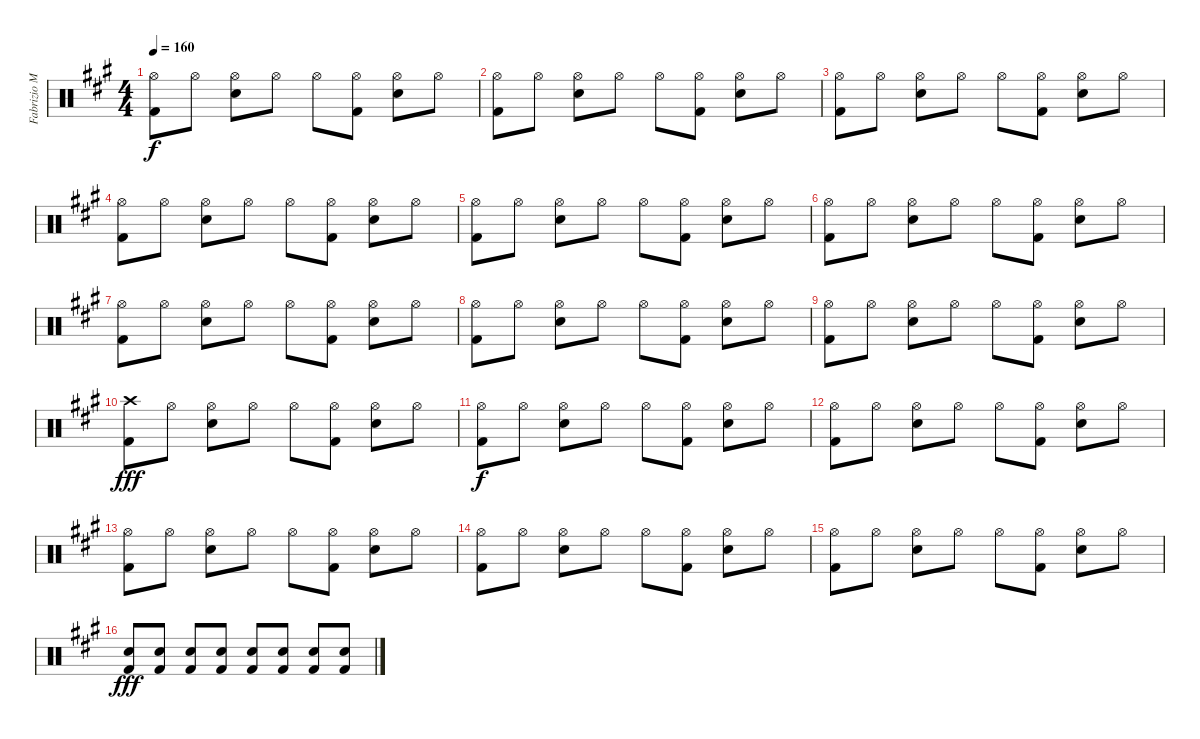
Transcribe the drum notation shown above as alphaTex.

\track ("Fabrizio Moretti" "Fabrizio M") {instrument percussion}
\staff {score}
\articulation defaults
\ts (4 4)
\tempo 160
\clef neutral
\ks a
("Hi-Hat (open)" "Kick (hit) 2").8{dy f} "Hi-Hat (open)".8 ("Hi-Hat (open)" "Electric Snare (hit)").8 "Hi-Hat (open)".8 "Hi-Hat (open)".8 ("Hi-Hat (open)" "Kick (hit) 2").8 ("Hi-Hat (open)" "Electric Snare (hit)").8 "Hi-Hat (open)".8 |
("Hi-Hat (open)" "Kick (hit) 2").8 "Hi-Hat (open)".8 ("Hi-Hat (open)" "Electric Snare (hit)").8 "Hi-Hat (open)".8 "Hi-Hat (open)".8 ("Hi-Hat (open)" "Kick (hit) 2").8 ("Hi-Hat (open)" "Electric Snare (hit)").8 "Hi-Hat (open)".8 |
("Hi-Hat (open)" "Kick (hit) 2").8 "Hi-Hat (open)".8 ("Hi-Hat (open)" "Electric Snare (hit)").8 "Hi-Hat (open)".8 "Hi-Hat (open)".8 ("Hi-Hat (open)" "Kick (hit) 2").8 ("Hi-Hat (open)" "Electric Snare (hit)").8 "Hi-Hat (open)".8 |
("Hi-Hat (open)" "Kick (hit) 2").8 "Hi-Hat (open)".8 ("Hi-Hat (open)" "Electric Snare (hit)").8 "Hi-Hat (open)".8 "Hi-Hat (open)".8 ("Hi-Hat (open)" "Kick (hit) 2").8 ("Hi-Hat (open)" "Electric Snare (hit)").8 "Hi-Hat (open)".8 |
("Hi-Hat (open)" "Kick (hit) 2").8 "Hi-Hat (open)".8 ("Hi-Hat (open)" "Electric Snare (hit)").8 "Hi-Hat (open)".8 "Hi-Hat (open)".8 ("Hi-Hat (open)" "Kick (hit) 2").8 ("Hi-Hat (open)" "Electric Snare (hit)").8 "Hi-Hat (open)".8 |
("Hi-Hat (open)" "Kick (hit) 2").8 "Hi-Hat (open)".8 ("Hi-Hat (open)" "Electric Snare (hit)").8 "Hi-Hat (open)".8 "Hi-Hat (open)".8 ("Hi-Hat (open)" "Kick (hit) 2").8 ("Hi-Hat (open)" "Electric Snare (hit)").8 "Hi-Hat (open)".8 |
("Hi-Hat (open)" "Kick (hit) 2").8 "Hi-Hat (open)".8 ("Hi-Hat (open)" "Electric Snare (hit)").8 "Hi-Hat (open)".8 "Hi-Hat (open)".8 ("Hi-Hat (open)" "Kick (hit) 2").8 ("Hi-Hat (open)" "Electric Snare (hit)").8 "Hi-Hat (open)".8 |
("Hi-Hat (open)" "Kick (hit) 2").8 "Hi-Hat (open)".8 ("Hi-Hat (open)" "Electric Snare (hit)").8 "Hi-Hat (open)".8 "Hi-Hat (open)".8 ("Hi-Hat (open)" "Kick (hit) 2").8 ("Hi-Hat (open)" "Electric Snare (hit)").8 "Hi-Hat (open)".8 |
("Hi-Hat (open)" "Kick (hit) 2").8 "Hi-Hat (open)".8 ("Hi-Hat (open)" "Electric Snare (hit)").8 "Hi-Hat (open)".8 "Hi-Hat (open)".8 ("Hi-Hat (open)" "Kick (hit) 2").8 ("Hi-Hat (open)" "Electric Snare (hit)").8 "Hi-Hat (open)".8 |
("Crash high (hit)" "Kick (hit) 2").8{dy fff} "Hi-Hat (open)".8 ("Hi-Hat (open)" "Electric Snare (hit)").8 "Hi-Hat (open)".8 "Hi-Hat (open)".8 ("Hi-Hat (open)" "Kick (hit) 2").8 ("Hi-Hat (open)" "Electric Snare (hit)").8 "Hi-Hat (open)".8 |
("Hi-Hat (open)" "Kick (hit) 2").8{dy f} "Hi-Hat (open)".8 ("Hi-Hat (open)" "Electric Snare (hit)").8 "Hi-Hat (open)".8 "Hi-Hat (open)".8 ("Hi-Hat (open)" "Kick (hit) 2").8 ("Hi-Hat (open)" "Electric Snare (hit)").8 "Hi-Hat (open)".8 |
("Hi-Hat (open)" "Kick (hit) 2").8 "Hi-Hat (open)".8 ("Hi-Hat (open)" "Electric Snare (hit)").8 "Hi-Hat (open)".8 "Hi-Hat (open)".8 ("Hi-Hat (open)" "Kick (hit) 2").8 ("Hi-Hat (open)" "Electric Snare (hit)").8 "Hi-Hat (open)".8 |
("Hi-Hat (open)" "Kick (hit) 2").8 "Hi-Hat (open)".8 ("Hi-Hat (open)" "Electric Snare (hit)").8 "Hi-Hat (open)".8 "Hi-Hat (open)".8 ("Hi-Hat (open)" "Kick (hit) 2").8 ("Hi-Hat (open)" "Electric Snare (hit)").8 "Hi-Hat (open)".8 |
("Hi-Hat (open)" "Kick (hit) 2").8 "Hi-Hat (open)".8 ("Hi-Hat (open)" "Electric Snare (hit)").8 "Hi-Hat (open)".8 "Hi-Hat (open)".8 ("Hi-Hat (open)" "Kick (hit) 2").8 ("Hi-Hat (open)" "Electric Snare (hit)").8 "Hi-Hat (open)".8 |
("Hi-Hat (open)" "Kick (hit) 2").8 "Hi-Hat (open)".8 ("Hi-Hat (open)" "Electric Snare (hit)").8 "Hi-Hat (open)".8 "Hi-Hat (open)".8 ("Hi-Hat (open)" "Kick (hit) 2").8 ("Hi-Hat (open)" "Electric Snare (hit)").8 "Hi-Hat (open)".8 |
("Electric Snare (hit)" "Kick (hit) 2").8{dy fff} ("Electric Snare (hit)" "Kick (hit) 2").8 ("Electric Snare (hit)" "Kick (hit) 2").8 ("Electric Snare (hit)" "Kick (hit) 2").8 ("Electric Snare (hit)" "Kick (hit) 2").8 ("Electric Snare (hit)" "Kick (hit) 2").8 ("Electric Snare (hit)" "Kick (hit) 2").8 ("Electric Snare (hit)" "Kick (hit) 2").8
